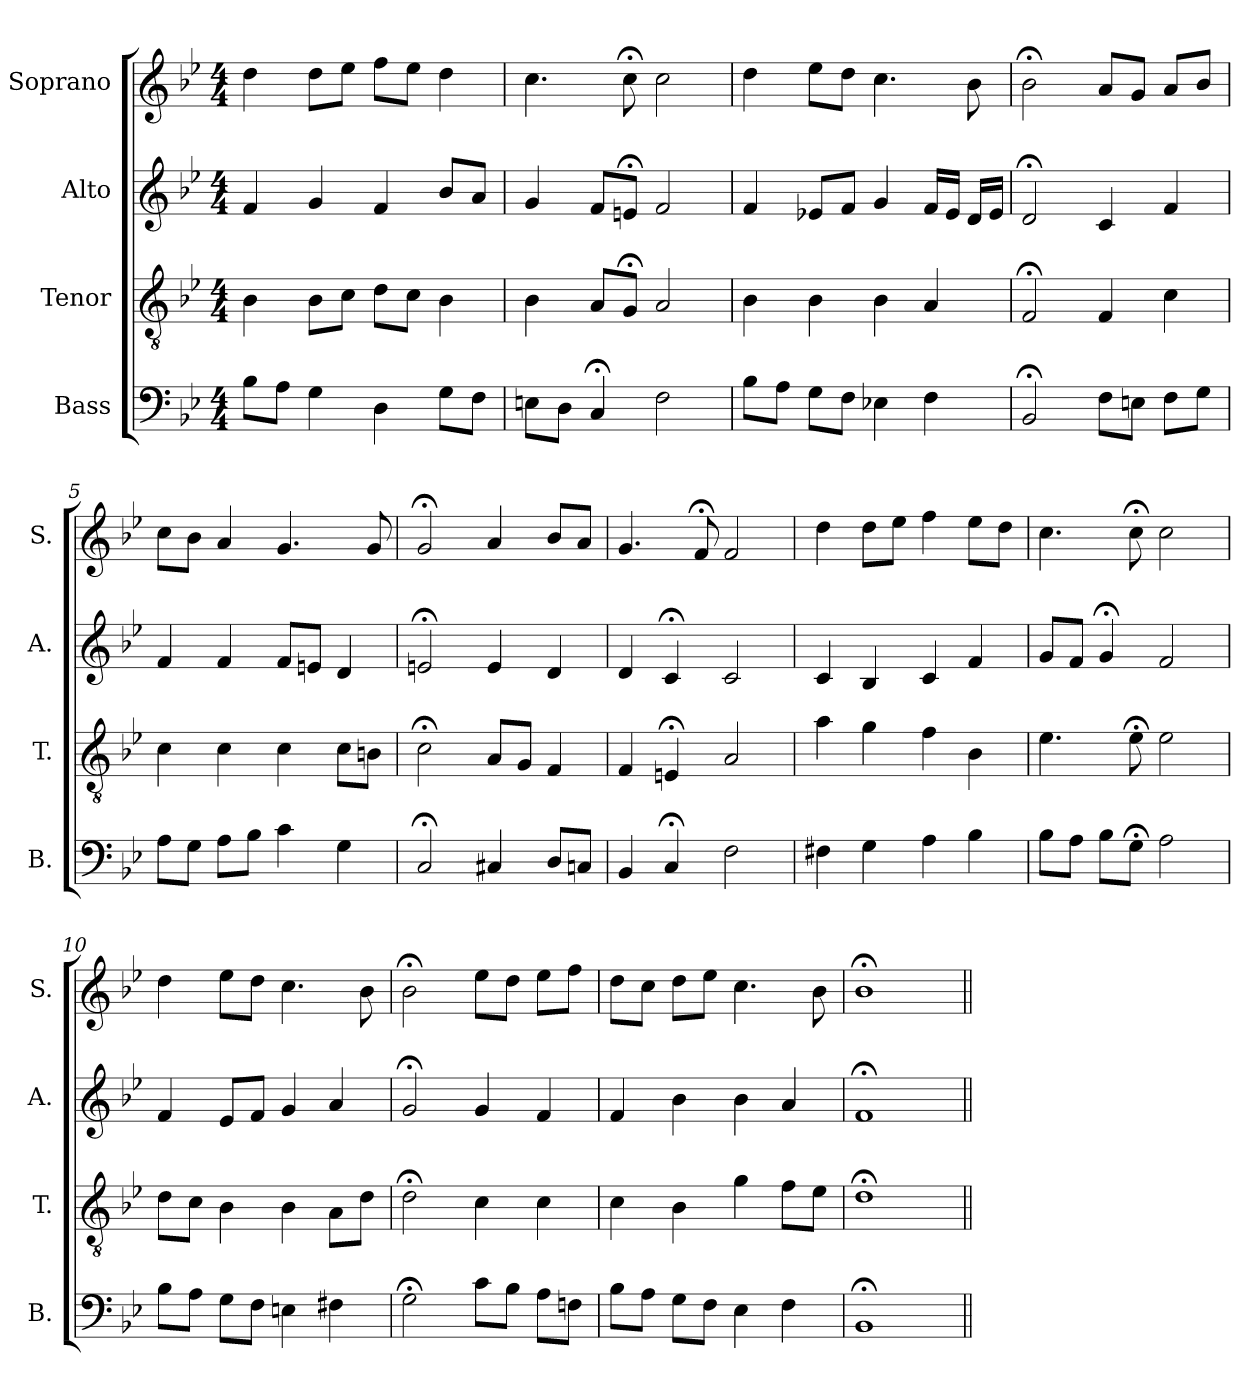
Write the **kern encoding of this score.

**kern	**kern	**kern	**kern
*part4	*part3	*part2	*part1
*staff4	*staff3	*staff2	*staff1
*I"Bass	*I"Tenor	*I"Alto	*I"Soprano
*I'B.	*I'T.	*I'A.	*I'S.
*clefF4	*clefGv2	*clefG2	*clefG2
*	*ITrd7c12	*	*
*k[b-e-]	*k[b-e-]	*k[b-e-]	*k[b-e-]
*B-:	*B-:	*B-:	*B-:
*M4/4	*M4/4	*M4/4	*M4/4
=1	=1	=1	=1
8B-\L	4BB-\	4f/	4dd\
8A\J	.	.	.
4G\	8BB-\L	4g/	8dd\L
.	8C\J	.	8ee-\J
4D\	8D\L	4f/	8ff\L
.	8C\J	.	8ee-\J
8G\L	4BB-\	8b-/L	4dd\
8F\J	.	8a/J	.
=2	=2	=2	=2
8En\L	4BB-\	4g/	4.cc\
8D\J	.	.	.
4C;</	8AA/L	8f/L	.
.	8GG;</J	8en;</J	8cc;<\
2F\	2AA/	2f/	2cc\
=3	=3	=3	=3
8B-\L	4BB-\	4f/	4dd\
8A\J	.	.	.
8G\L	4BB-\	8e-X/L	8ee-\L
8F\J	.	8f/J	8dd\J
4E-X\	4BB-\	4g/	4.cc\
4F\	4AA/	16f/LL	.
.	.	16e-/JJ	.
.	.	16d/LL	8b-\
.	.	16e-/JJ	.
=4	=4	=4	=4
2BB-;</	2FF;</	2d;</	2b-;<\
8F\L	4FF/	4c/	8a/L
8En\J	.	.	8g/J
8F\L	4C\	4f/	8a/L
8G\J	.	.	8b-/J
!!LO:LB:g=z
=5	=5	=5	=5
8A\L	4C\	4f/	8cc\L
8G\J	.	.	8b-\J
8A\L	4C\	4f/	4a/
8B-\J	.	.	.
4c\	4C\	8f/L	4.g/
.	.	8en/J	.
4G\	8C\L	4d/	.
.	8BBn\J	.	8g/
=6	=6	=6	=6
2C;</	2C;<\	2en;</	2g;</
4C#X/	8AA/L	4e/	4a/
.	8GG/J	.	.
8D/L	4FF/	4d/	8b-/L
8Cn/J	.	.	8a/J
=7	=7	=7	=7
4BB-/	4FF/	4d/	4.g/
4C;</	4EEn;</	4c;</	.
.	.	.	8f;</
2F\	2AA/	2c/	2f/
=8	=8	=8	=8
4F#X\	4A\	4c/	4dd\
4G\	4G\	4B-/	8dd\L
.	.	.	8ee-\J
4A\	4F\	4c/	4ff\
4B-\	4BB-\	4f/	8ee-\L
.	.	.	8dd\J
!!LO:PB:g=z
=9	=9	=9	=9
8B-\L	4.E-\	8g/L	4.cc\
8A\J	.	8f/J	.
8B-\L	.	4g;</	.
8G;<\J	8E-;<\	.	8cc;<\
2A\	2E-\	2f/	2cc\
=10	=10	=10	=10
8B-\L	8D\L	4f/	4dd\
8A\J	8C\J	.	.
8G\L	4BB-\	8e-/L	8ee-\L
8F\J	.	8f/J	8dd\J
4En\	4BB-\	4g/	4.cc\
4F#X\	8AA\L	4a/	.
.	8D\J	.	8b-\
=11	=11	=11	=11
2G;<\	2D;<\	2g;</	2b-;<\
8c\L	4C\	4g/	8ee-\L
8B-\J	.	.	8dd\J
8A\L	4C\	4f/	8ee-\L
8Fn\J	.	.	8ff\J
=12	=12	=12	=12
8B-\L	4C\	4f/	8dd\L
8A\J	.	.	8cc\J
8G\L	4BB-\	4b-\	8dd\L
8F\J	.	.	8ee-\J
4E-\	4G\	4b-\	4.cc\
4F\	8F\L	4a/	.
.	8E-\J	.	8b-\
=13	=13	=13	=13
1BB-;</	1D;<\	1f;</	1b-;<\
=||	=||	=||	=||
*-	*-	*-	*-
